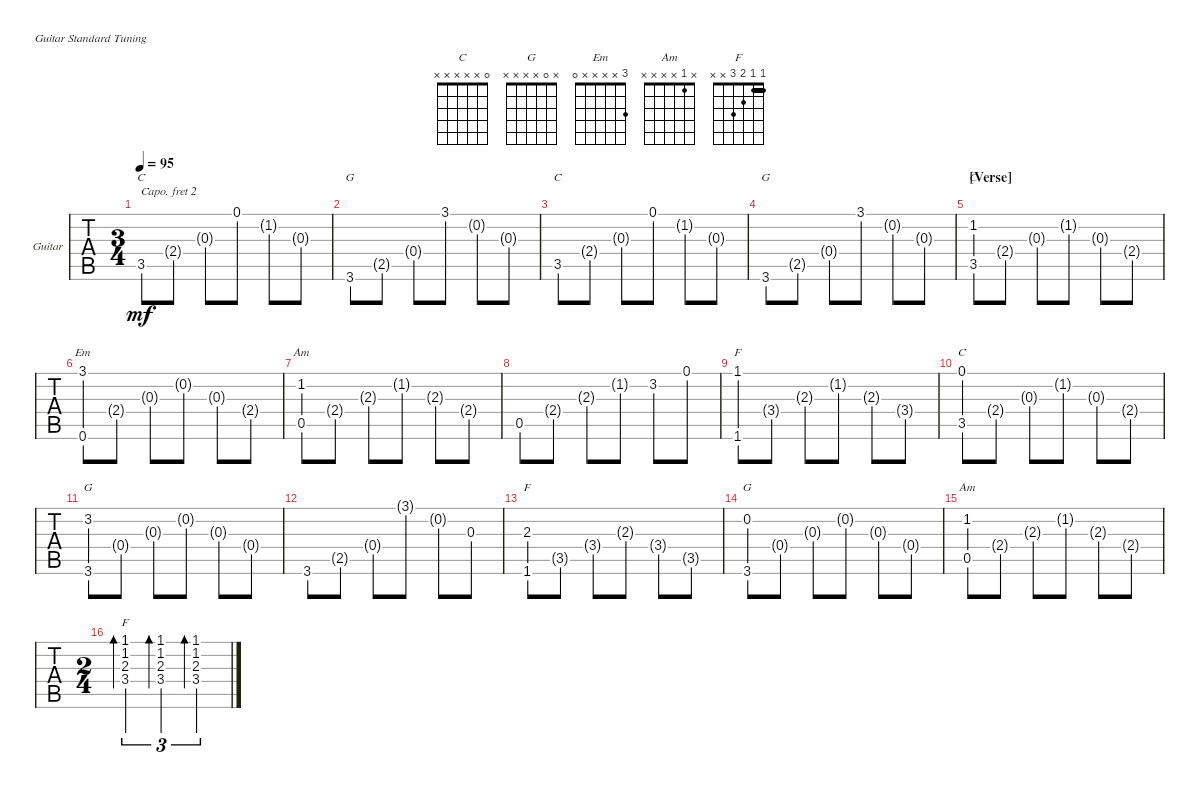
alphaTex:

\defaultSystemsLayout 4
\bracketExtendMode groupsimilarinstruments
\firstSystemTrackNameOrientation horizontal
\otherSystemsTrackNameOrientation horizontal
\track ("" "Guitar") {instrument acousticguitarsteel}
\staff {tabs}
\capo 2
\tuning (E4 B3 G3 D3 A2 E2)
\chord ("C" x x x x 3 x)
\chord ("G" x x x x x 3)
\chord ("C" x 1 x x 3 x)
\chord ("Em" 3 x x x x 0)
\chord ("Am" x 1 x x x x)
\chord ("F" 1 x x x x x)
\chord ("C" 0 x x x x x)
\chord ("G" x 3 x x x x)
\chord ("F" x x 2 x x x)
\chord ("G" x 0 x x x x)
\chord ("F" 1 1 2 3 x x) {barre 1}
\ts (3 4)
\tempo 95
\clef g2
\ks c
3.5.8{ch "C" dy mf instrument acousticguitarsteel} 2.4{g}.8 0.3{g}.8 0.1.8 1.2{g}.8 0.3{g}.8 |
3.6.8{ch "G"} 2.5{g}.8 0.4{g}.8 3.1.8 0.2{g}.8 0.3{g}.8 |
3.5.8{ch "C"} 2.4{g}.8 0.3{g}.8 0.1.8 1.2{g}.8 0.3{g}.8 |
3.6.8{ch "G"} 2.5{g}.8 0.4{g}.8 3.1.8 0.2{g}.8 0.3{g}.8 |
\section ("" "[Verse]")
(1.2 3.5).8{ch "C"} 2.4{g}.8 0.3{g}.8 1.2{g}.8 0.3{g}.8 2.4{g}.8 |
(3.1 0.6).8{ch "Em"} 2.4{g}.8 0.3{g}.8 0.2{g}.8 0.3{g}.8 2.4{g}.8 |
(1.2 0.5).8{ch "Am"} 2.4{g}.8 2.3{g}.8 1.2{g}.8 2.3{g}.8 2.4{g}.8 |
0.5.8 2.4{g}.8 2.3{g}.8 1.2{g}.8 3.2.8 0.1.8 |
(1.1 1.6).8{ch "F"} 3.4{g}.8 2.3{g}.8 1.2{g}.8 2.3{g}.8 3.4{g}.8 |
(0.1 3.5).8{ch "C"} 2.4{g}.8 0.3{g}.8 1.2{g}.8 0.3{g}.8 2.4{g}.8 |
(3.2 3.6).8{ch "G"} 0.4{g}.8 0.3{g}.8 0.2{g}.8 0.3{g}.8 0.4{g}.8 |
3.6.8 2.5{g}.8 0.4{g}.8 3.1{g}.8 0.2{g}.8 0.3.8 |
(2.3 1.6).8{ch "F"} 3.5{g}.8 3.4{g}.8 2.3{g}.8 3.4{g}.8 3.5{g}.8 |
(0.2 3.6).8{ch "G"} 0.4{g}.8 0.3{g}.8 0.2{g}.8 0.3{g}.8 0.4{g}.8 |
(1.2 0.5).8{ch "Am"} 2.4{g}.8 2.3{g}.8 1.2{g}.8 2.3{g}.8 2.4{g}.8 |
\ts (2 4)
(1.1 1.2 2.3 3.4).4{tu (3 2) bd 30 ch "F"} (1.1 2.3 1.2 3.4).4{tu (3 2) bd 30} (1.1 2.3 1.2 3.4).4{tu (3 2) bd 30}
